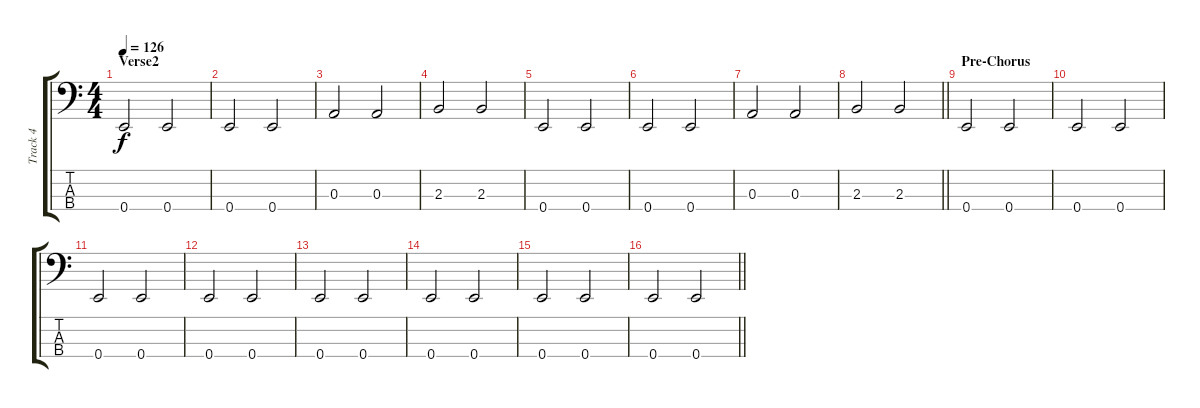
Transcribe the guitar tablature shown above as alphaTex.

\track ("Track 4" "Track 4") {instrument electricbassfinger}
\staff {score tabs}
\tuning (G2 D2 A1 E1) {hide}
\ts (4 4)
\section ("" "Verse2")
\tempo 126
\clef f4
\ks c
0.4.2{dy f} 0.4.2 |
0.4.2 0.4.2 |
0.3.2 0.3.2 |
2.3.2 2.3.2 |
0.4.2 0.4.2 |
0.4.2 0.4.2 |
0.3.2 0.3.2 |
\barLineRight lightlight
2.3.2 2.3.2 |
\section ("" "Pre-Chorus")
0.4.2 0.4.2 |
0.4.2 0.4.2 |
0.4.2 0.4.2 |
0.4.2 0.4.2 |
0.4.2 0.4.2 |
0.4.2 0.4.2 |
0.4.2 0.4.2 |
\barLineRight lightlight
0.4.2 0.4.2
